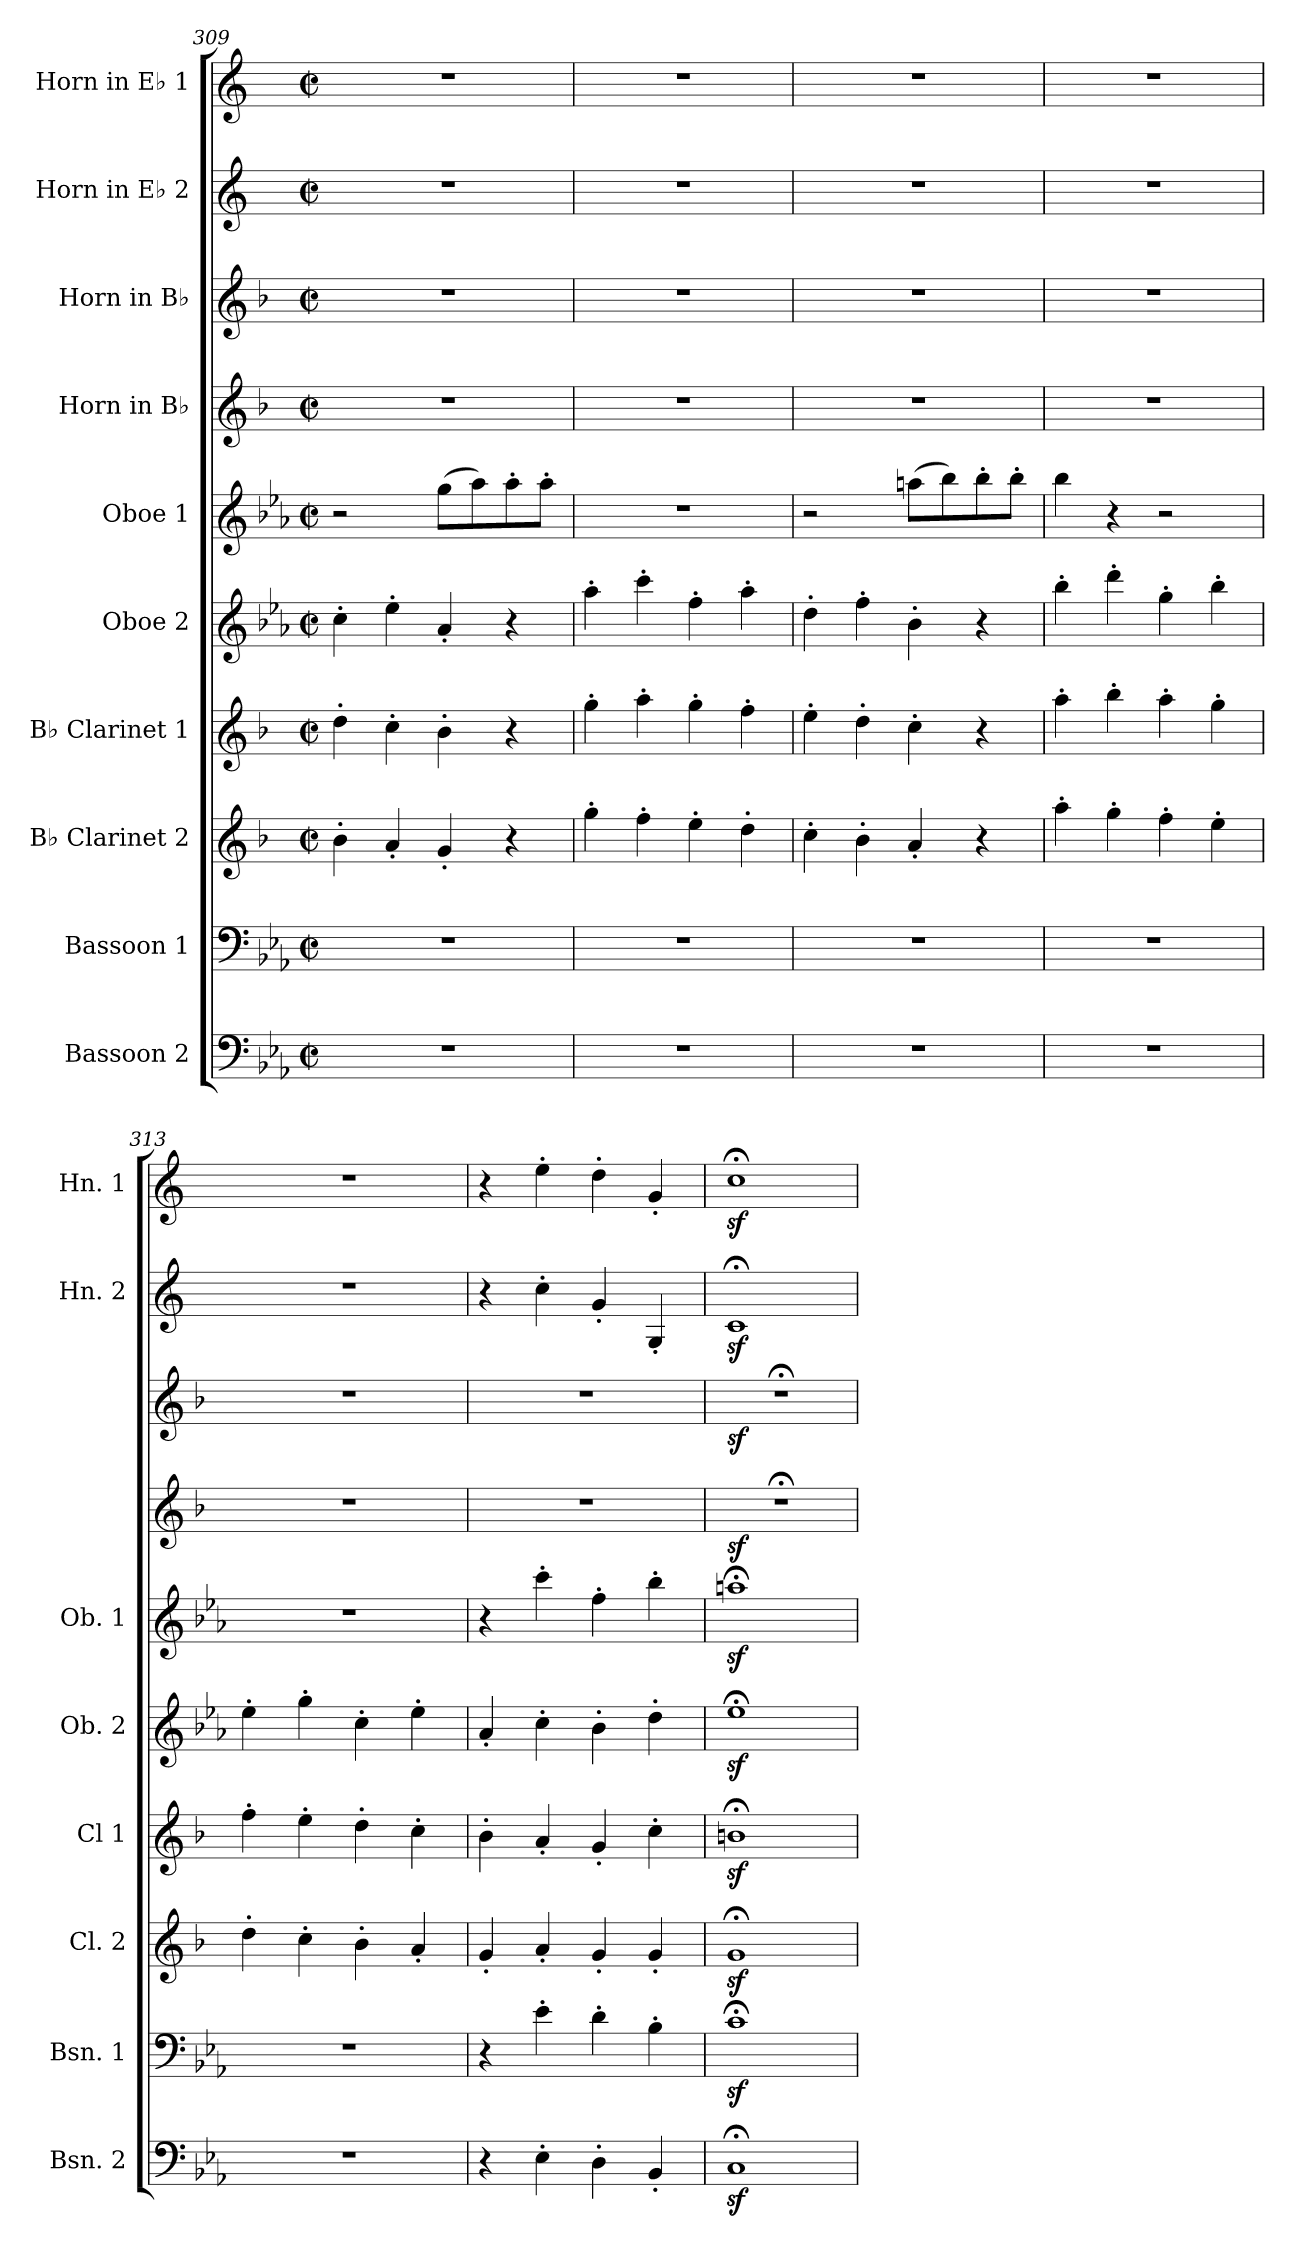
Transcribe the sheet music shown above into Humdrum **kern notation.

**kern	**kern	**kern	**kern	**kern	**kern	**kern	**dynam	**kern	**dynam	**kern	**kern
*part10	*part9	*part8	*part7	*part6	*part5	*part4	*part4	*part3	*part3	*part2	*part1
*staff10	*staff9	*staff8	*staff7	*staff6	*staff5	*staff4	*staff4	*staff3	*staff3	*staff2	*staff1
*I"Bassoon 2	*I"Bassoon 1	*I"B♭ Clarinet 2	*I"B♭ Clarinet 1	*I"Oboe 2	*I"Oboe 1	*I"Horn in B♭	*	*I"Horn in B♭	*	*I"Horn in E♭ 2	*I"Horn in E♭ 1
*I'Bsn. 2	*I'Bsn. 1	*I'Cl. 2	*I'Cl 1	*I'Ob. 2	*I'Ob. 1	*	*	*	*	*I'Hn. 2	*I'Hn. 1
*clefF4	*clefF4	*clefG2	*clefG2	*clefG2	*clefG2	*clefG2	*	*clefG2	*	*clefG2	*clefG2
*	*	*ITrd1c2	*ITrd1c2	*	*	*ITrd1c2	*	*ITrd1c2	*	*ITrd5c9	*ITrd5c9
*k[b-e-a-]	*k[b-e-a-]	*k[b-e-a-]	*k[b-e-a-]	*k[b-e-a-]	*k[b-e-a-]	*k[b-e-a-]	*	*k[b-e-a-]	*	*k[b-e-a-]	*k[b-e-a-]
*M2/2	*M2/2	*M2/2	*M2/2	*M2/2	*M2/2	*M2/2	*	*M2/2	*	*M2/2	*M2/2
*met(c|)	*met(c|)	*met(c|)	*met(c|)	*met(c|)	*met(c|)	*met(c|)	*	*met(c|)	*	*met(c|)	*met(c|)
=309	=309	=309	=309	=309	=309	=309	=309	=309	=309	=309	=309
1r	1r	4a-'\	4cc'\	4cc'\	2r	1r	.	1r	.	1r	1r
.	.	4g'/	4b-'\	4ee-'\	.	.	.	.	.	.	.
.	.	4f'/	4a-'\	4a-'/	(>8gg\L	.	.	.	.	.	.
.	.	.	.	.	8aa-\)	.	.	.	.	.	.
.	.	4r	4r	4r	8aa-'\	.	.	.	.	.	.
.	.	.	.	.	8aa-'\J	.	.	.	.	.	.
=310	=310	=310	=310	=310	=310	=310	=310	=310	=310	=310	=310
1r	1r	4ff'\	4ff'\	4aa-'\	1r	1r	.	1r	.	1r	1r
.	.	4ee-'\	4gg'\	4ccc'\	.	.	.	.	.	.	.
.	.	4dd'\	4ff'\	4ff'\	.	.	.	.	.	.	.
.	.	4cc'\	4ee-'\	4aa-'\	.	.	.	.	.	.	.
=311	=311	=311	=311	=311	=311	=311	=311	=311	=311	=311	=311
1r	1r	4b-'\	4dd'\	4dd'\	2r	1r	.	1r	.	1r	1r
.	.	4a-'\	4cc'\	4ff'\	.	.	.	.	.	.	.
.	.	4g'/	4b-'\	4b-'\	(>8aan\L	.	.	.	.	.	.
.	.	.	.	.	8bb-\)	.	.	.	.	.	.
.	.	4r	4r	4r	8bb-'\	.	.	.	.	.	.
.	.	.	.	.	8bb-'\J	.	.	.	.	.	.
!!LO:PB:g=z
=312	=312	=312	=312	=312	=312	=312	=312	=312	=312	=312	=312
1r	1r	4gg'\	4gg'\	4bb-'\	4bb-\	1r	.	1r	.	1r	1r
.	.	4ff'\	4aa-'\	4ddd'\	4r	.	.	.	.	.	.
.	.	4ee-'\	4gg'\	4gg'\	2r	.	.	.	.	.	.
.	.	4dd'\	4ff'\	4bb-'\	.	.	.	.	.	.	.
=313	=313	=313	=313	=313	=313	=313	=313	=313	=313	=313	=313
1r	1r	4cc'\	4ee-'\	4ee-'\	1r	1r	.	1r	.	1r	1r
.	.	4b-'\	4dd'\	4gg'\	.	.	.	.	.	.	.
.	.	4a-'\	4cc'\	4cc'\	.	.	.	.	.	.	.
.	.	4g'/	4b-'\	4ee-'\	.	.	.	.	.	.	.
=314	=314	=314	=314	=314	=314	=314	=314	=314	=314	=314	=314
4r	4r	4f'/	4a-'\	4a-'/	4r	1r	.	1r	.	4r	4r
4E-'\	4e-'\	4g'/	4g'/	4cc'\	4ccc'\	.	.	.	.	4e-'\	4g'\
4D'\	4d'\	4f'/	4f'/	4b-'\	4ff'\	.	.	.	.	4B-'/	4f'\
4BB-'/	4B-'\	4f'/	4b-'\	4dd'\	4bb-'\	.	.	.	.	4BB-'/	4B-'/
=315	=315	=315	=315	=315	=315	=315	=315	=315	=315	=315	=315
!	!	!	!	!	!	!	!LO:DY:b	!	!LO:DY:b	!	!
1Cz<;<	1cz<;<	1fz<;<	1anz<;<	1ee-z<;<	1aanz<;<	1r;<	sf	1r;<	sf	1E-z<;<	1e-z<;<
=	=	=	=	=	=	=	=	=	=	=	=
*-	*-	*-	*-	*-	*-	*-	*-	*-	*-	*-	*-
